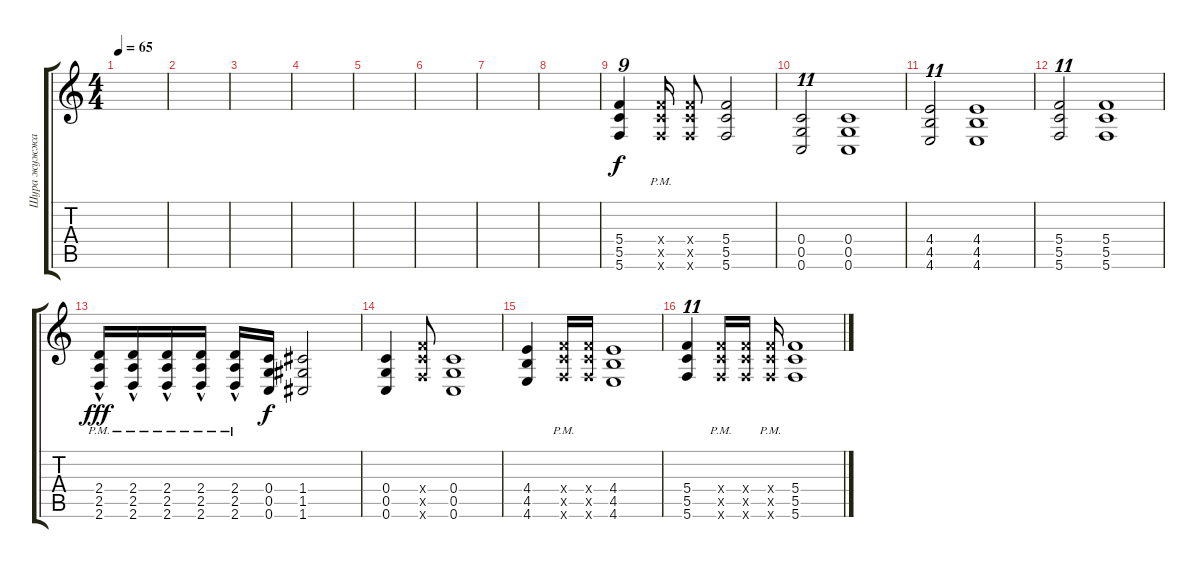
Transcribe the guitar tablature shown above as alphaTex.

\track ("Шура жужжалка" "Шура жужжа") {instrument overdrivenguitar}
\staff {score tabs}
\tuning (D4 A3 F3 C3 G2 C2) {hide}
\ts (4 4)
\tempo 65
\clef g2
\ks c
|
|
|
|
|
|
|
|
(5.4 5.5 5.6).4{tu (9 8)} (5.4{pm x} 5.5{pm x} 5.6{pm x}).16 (5.4{x} 5.5{x} 5.6{x}).8 (5.4 5.5 5.6).2 |
(0.4 0.5 0.6).2{tu (11 8)} (0.4 0.5 0.6).1 |
(4.4 4.5 4.6).2{tu (11 8)} (4.4 4.5 4.6).1 |
(5.4 5.5 5.6).2{tu (11 8)} (5.4 5.5 5.6).1 |
(2.4{hac pm} 2.5{hac pm} 2.6{hac pm}).16{dy fff} (2.4{hac pm} 2.5{hac pm} 2.6{hac pm}).16 (2.4{hac pm} 2.5{hac pm} 2.6{hac pm}).16 (2.4{hac pm} 2.5{hac pm} 2.6{hac pm}).16 (2.4{hac pm} 2.5{hac pm} 2.6{hac pm}).16 (0.4 0.5 0.6).16{dy f} (1.4 1.5 1.6).2 |
(0.4 0.5 0.6).4 (5.4{x} 5.5{x} 5.6{x}).8 (0.4 0.5 0.6).1 |
(4.4 4.5 4.6).4 (5.4{pm x} 5.5{pm x} 5.6{pm x}).16 (5.4{x} 5.5{x} 5.6{x}).16 (4.4 4.5 4.6).1 |
(5.4 5.5 5.6).4{tu (11 8)} (5.4{pm x} 5.5{pm x} 5.6{pm x}).16 (5.4{x} 5.5{x} 5.6{x}).16 (5.4{pm x} 5.5{pm x} 5.6{pm x}).16 (5.4 5.5 5.6).1
